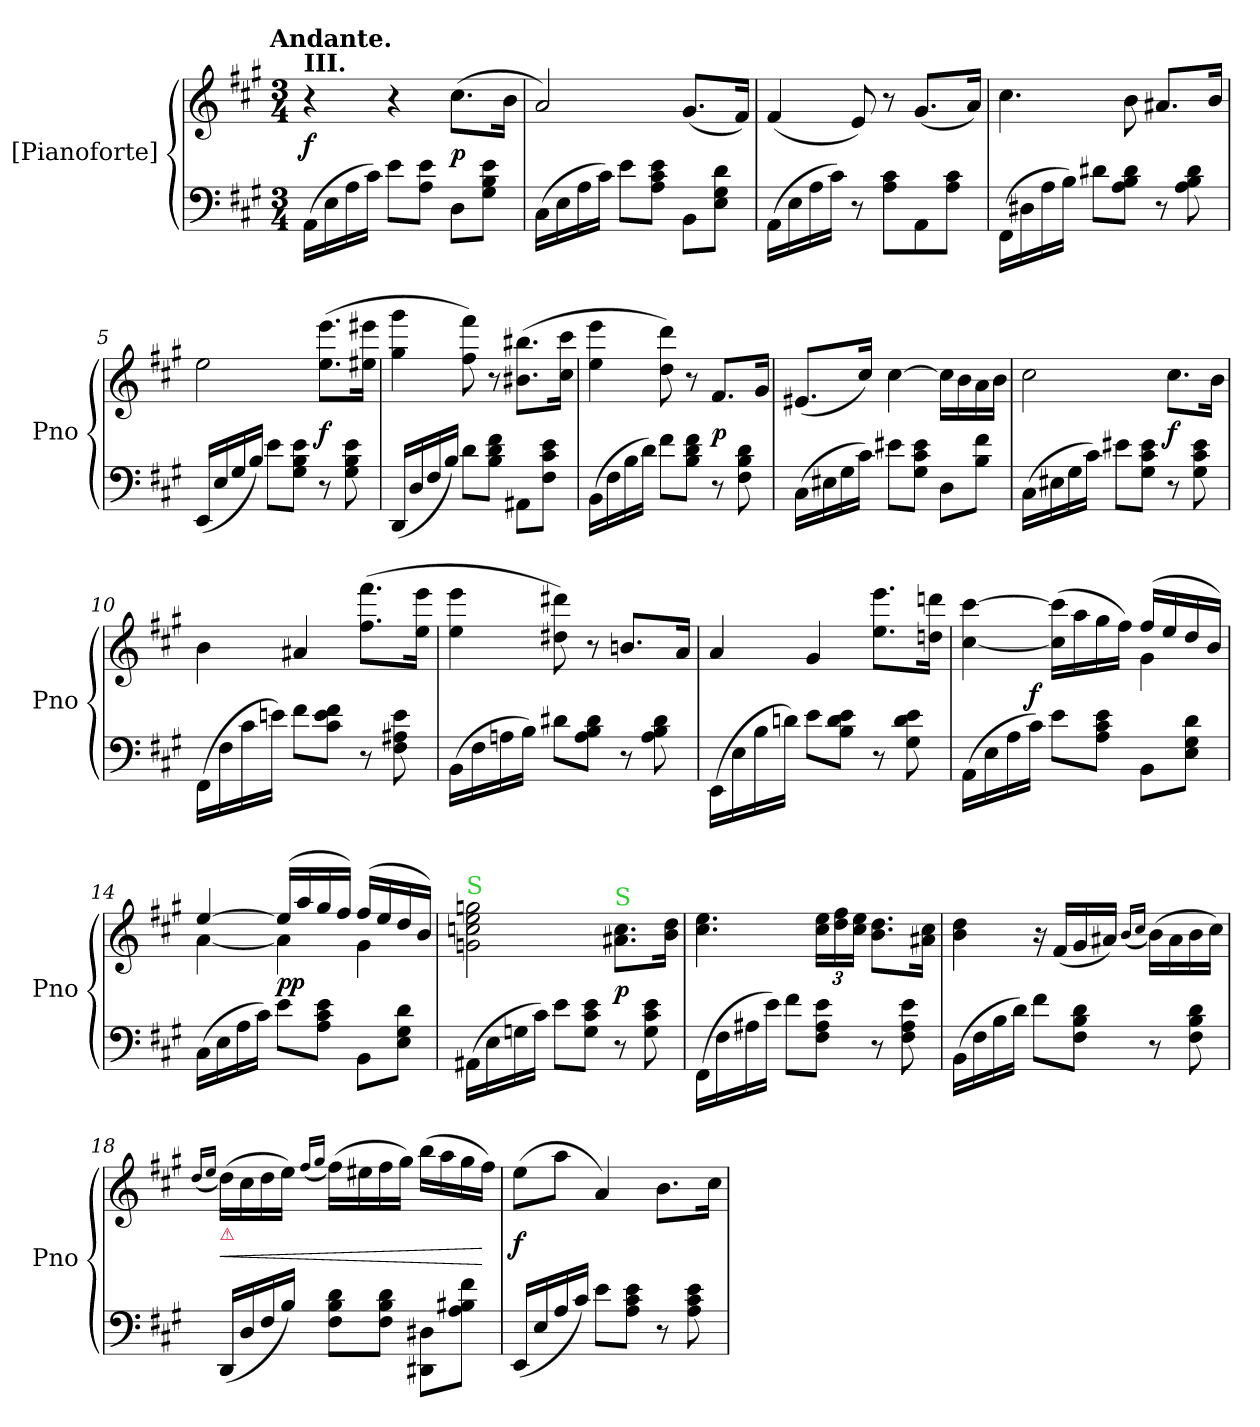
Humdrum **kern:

**kern	**kern	**dynam
*part1	*part1	*part1
*staff2	*staff1	*staff1/2
*I"[Pianoforte]	*	*
*I'Pno	*	*
*clefF4	*clefG2	*
*k[f#c#g#]	*k[f#c#g#]	*
*A:	*A:	*
!!LO:TX:omd:t=Andante.
*M3/4	*M3/4	*
=1	=1	=1
!	!LO:TX:a:B:t=III.	!
(16AA\LL	4r	f
16E\	.	.
16A\	.	.
16c#\JJ)	.	.
8e\L	4r	.
8A\ 8e\J	.	.
8D\L	(8.cc#\L	p
8G#\ 8B\ 8e\J	.	.
.	16b\Jk	.
=2	=2	=2
(16C#\LL	2a/)	.
16E\	.	.
16A\	.	.
16c#\JJ)	.	.
8e\L	.	.
8A\ 8c#\ 8e\J	.	.
8BB\L	(8.g#/L	.
8E\ 8G#\ 8d\J	.	.
.	16f#/Jk)	.
=3	=3	=3
(16AA\LL	(4f#/	.
16E\	.	.
16A\	.	.
16c#\JJ)	.	.
8r	8e/)	.
8A\ 8c#\L	8r	.
8AA\	(8.g#/L	.
8A\ 8c#\J	.	.
.	16a/Jk)	.
=4	=4	=4
(16FF#\LL	4.cc#\	.
16D#X\	.	.
16A\	.	.
16B\JJ)	.	.
8d#X\L	.	.
8A\ 8B\ 8d#\J	8b\	.
8r	8.a#X/L	.
8A\ 8B\ 8d#\	.	.
.	16b/Jk	.
=5	=5	=5
(16EE/LL	2ee\	.
16E/	.	.
16G#/	.	.
16B/JJ)	.	.
8e\L	.	.
8G#\ 8B\ 8e\J	.	.
8r	(8.ee\ 8.eee\L	f
8G#\ 8B\ 8e\	.	.
.	16ee#X\ 16eee#X\Jk	.
=6	=6	=6
(16DD/LL	4gg#\ 4ggg#\	.
16D/	.	.
16F#/	.	.
16B/JJ)	.	.
8d\L	8ff#\ 8fff#\)	.
8B\ 8d\ 8f#\J	8r	.
8AA#X\L	(8.b#X\ 8.bb#X\L	.
8F#\ 8c#\ 8e\J	.	.
.	16cc#\ 16ccc#\Jk	.
=7	=7	=7
(16BB\LL	4ee\ 4eee\	.
16F#\	.	.
16B\	.	.
16d\JJ)	.	.
8f#\L	8dd\ 8ddd\)	.
8B\ 8d\ 8f#\J	8r	.
8r	8.f#/L	p
8F#\ 8B\ 8d\	.	.
.	16g#/Jk	.
=8	=8	=8
(16C#\LL	(8.e#X/L	.
16E#X\	.	.
16G#\	.	.
16c#\JJ)	16cc#/Jk)	.
8e#X\L	[4cc#\	.
8G#\ 8c#\ 8e#\J	.	.
8D\L	16cc#\LL]	.
.	16b\	.
8B\ 8f#\J	16a\	.
.	16b\JJ	.
=9	=9	=9
(16C#\LL	2cc#\	.
16E#X\	.	.
16G#\	.	.
16c#\JJ)	.	.
8e#X\L	.	.
8G#\ 8c#\ 8e#\J	.	.
8r	8.cc#\L	f
8G#\ 8c#\ 8e#\	.	.
.	16b\Jk	.
=10	=10	=10
(16FF#\LL	4b\	.
16F#\	.	.
16c#\	.	.
16en\JJ)	.	.
8f#\L	4a#X/	.
8c#\ 8e\ 8f#\J	.	.
8r	(8.ff#\ 8.fff#\L	.
8F#\ 8A#X\ 8e\	.	.
.	16ee\ 16eee\Jk	.
=11	=11	=11
(16BB\LL	4ee\ 4eee\	.
16F#\	.	.
16An\	.	.
16B\JJ)	.	.
8d#X\L	8dd#X\ 8ddd#X\)	.
8A\ 8B\ 8d#\J	8r	.
8r	8.bn/L	.
8A\ 8B\ 8d#\	.	.
.	16a/Jk	.
=12	=12	=12
(16EE\LL	4a/	.
16E\	.	.
16B\	.	.
16dn\JJ)	.	.
8e\L	4g#/	.
8B\ 8d\ 8e\J	.	.
8r	8.ee\ 8.eee\L	.
8G#\ 8d\ 8e\	.	.
.	16ddn\ 16dddn\Jk	.
=13	=13	=13
*	*^	*
*	*	*^	*
(16AA\LL	[4cc#\ [4ccc#\	2ryy	8.ryy	.
16E\	.	.	.	.
16A\	.	.	.	.
16c#\JJ)	.	.	2ryy	f
8e\L	(16cc#]\ 16ccc#]\LL	.	.	.
.	16aa\	.	.	.
8A\ 8c#\ 8e\J	16gg#\	.	.	.
.	16ff#\JJ)	.	.	.
8BB\L	(16ff#/LL	4g#\	.	.
.	16ee/	.	.	.
8E\ 8G#\ 8d\J	16dd/	.	.	.
.	16b/JJ)	.	16ryy	.
*	*	*v	*v	*
=14	=14	=14	=14
(16C#\LL	[4ee/	[4a\	.
16E\	.	.	.
16A\	.	.	.
16c#\JJ)	.	.	.
8e\L	(16ee/LL]	4a\]	pp
.	16aa/	.	.
8A\ 8c#\ 8e\J	16gg#/	.	.
.	16ff#/JJ)	.	.
8BB\L	(16ff#/LL	4g#\	.
.	16ee/	.	.
8E\ 8G#\ 8d\J	16dd/	.	.
.	16b/JJ)	.	.
*	*v	*v	*
=15	=15	=15
!	!LO:TX:a:color=limegreen:t=S	!
(16AA#X\LL	2gn\ 2ccn\ 2ee\ 2ggn\	.
16E\	.	.
16Gn\	.	.
16c#\JJ)	.	.
8e\L	.	.
8G\ 8c#\ 8e\J	.	.
!	!LO:TX:a:color=limegreen:t=S	!
8r	8.a#X\ 8.cc\L	p
8G\ 8c#\ 8e\	.	.
.	16b\ 16dd\Jk	.
=16	=16	=16
(16FF#\LL	4.cc#\ 4.ee\	.
16F#\	.	.
16A#X\	.	.
16e\JJ)	.	.
8f#\L	.	.
8F#\ 8A#\ 8e\J	24cc#\ 24ee\LL	.
.	24dd\ 24ff#\	.
.	24cc#\ 24ee\JJ	.
8r	8.b\ 8.dd\L	.
8F#\ 8A#\ 8e\	.	.
.	16a#X\ 16cc#\Jk	.
=17	=17	=17
(16BB\LL	4b\ 4dd\	.
16F#\	.	.
16B\	.	.
16d\JJ)	.	.
8f#\L	16r	.
.	(16f#/LL	.
8F#\ 8B\ 8d\J	16g#/	.
.	16a#X/JJ)	.
.	(16qqb/LL	.
.	16qqcc#/JJ	.
8r	(16b\LL)	.
.	16a#\	.
8F#\ 8B\ 8d\	16b\	.
.	16cc#\JJ)	.
=18	=18	=18
.	(16qqdd/LL	.
.	16qqee/JJ	.
!	!LO:TX:b:Bi:color=crimson:t=⚠	!
(16DD/LL	(16dd\LL)	<
16D/	16cc#\	.
16F#/	16dd\	.
16B/JJ)	16ee\JJ)	.
.	(16qqff#/LL	.
.	16qqgg#/JJ	.
8F#\ 8B\ 8d\L	(16ff#\LL)	.
.	16ee#X\	.
8F#\ 8B\ 8d\J	16ff#\	.
.	16gg#\JJ)	.
8DD#X\ 8D#X\L	(16bb\LL	.
.	16aa\	.
8A\ 8B#X\ 8f#\J	16gg#\	.
.	16ff#\JJ)	[
=19	=19	=19
(16EE/LL	(8ee\L	f
16E/	.	.
16A/	8aa\J	.
16c#/JJ)	.	.
8e\L	4a/)	.
8A\ 8c#\ 8e\J	.	.
8r	8.b\L	.
8A\ 8c#\ 8e\	.	.
.	16cc#\Jk	.
=	=	=
*-	*-	*-
